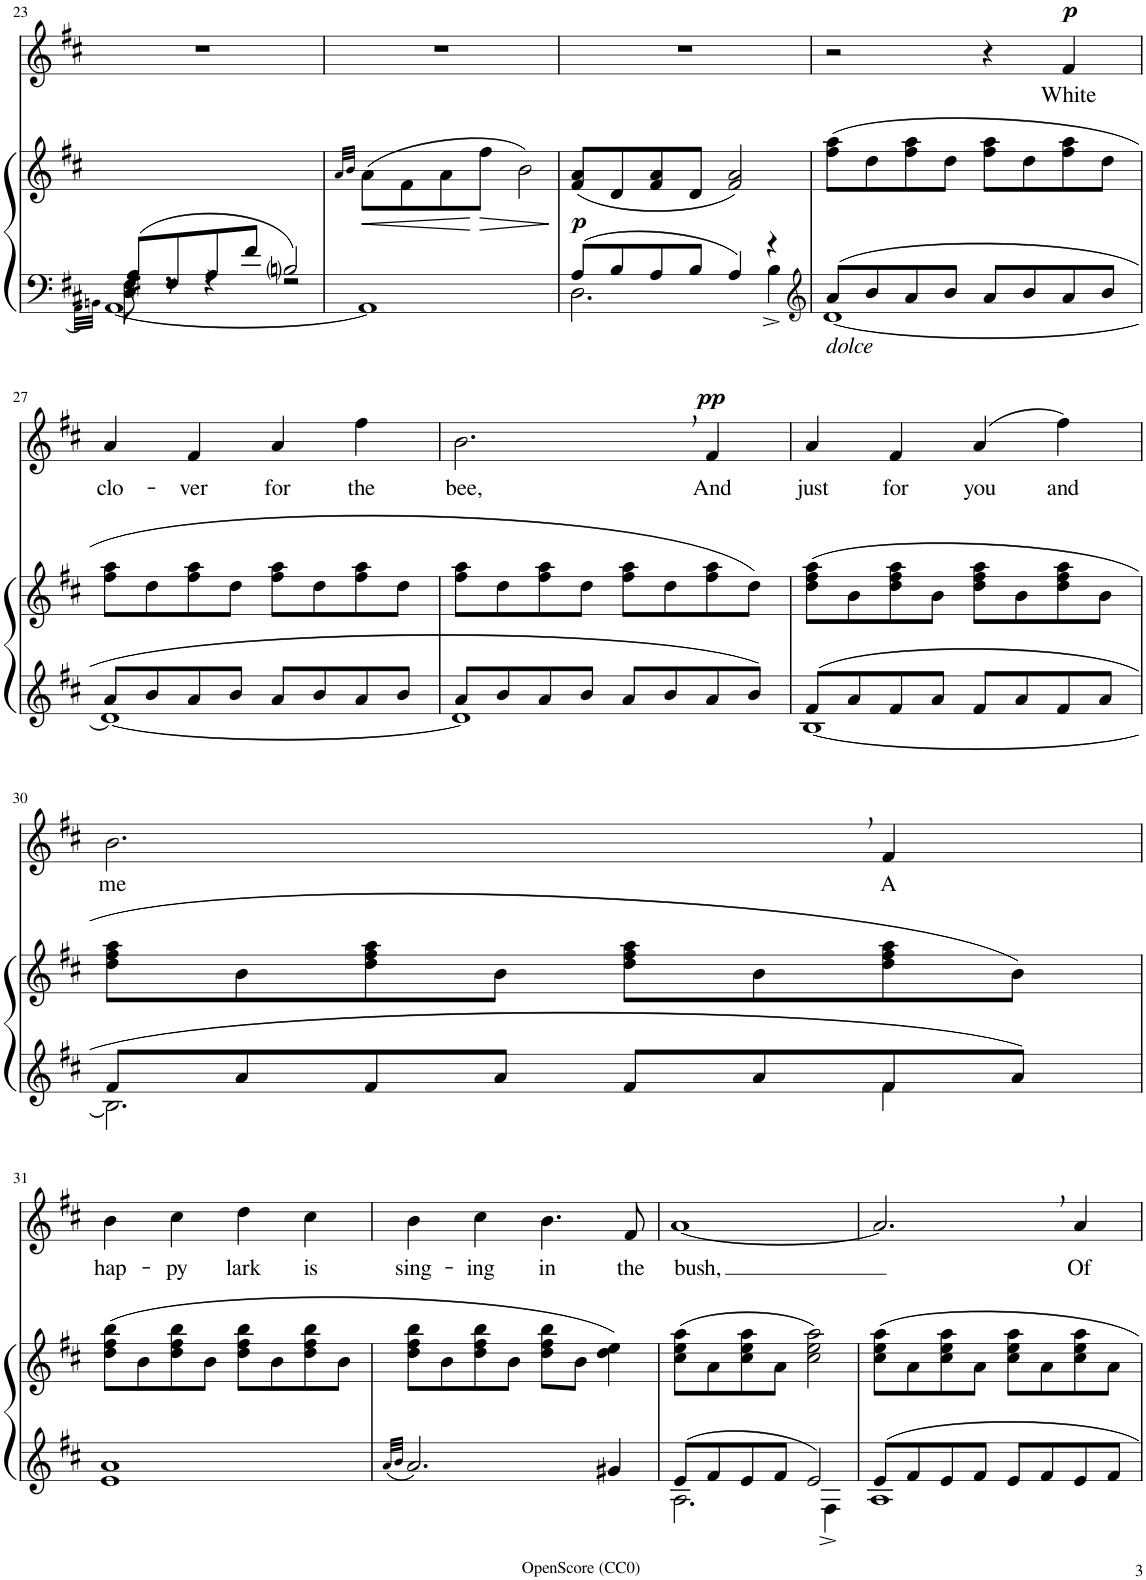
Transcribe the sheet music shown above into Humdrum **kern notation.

**kern	**kern	**dynam	**kern	**text	**dynam
*part2	*part2	*part2	*part1	*part1	*part1
*staff3	*staff2	*staff2/3	*staff1	*staff1	*staff1
*I"Piano	*	*	*I"Voice	*	*
*I'Pno	*	*	*	*	*
!!LO:PB:g=z
*clefF4	*clefG2	*	*clefG2	*	*
*k[f#c#]	*k[f#c#]	*	*k[f#c#]	*	*
*M4/4	*M4/4	*	*M4/4	*	*
=23	=23	=23	=23	=23	=23
*^	*	*	*	*	*
*	*^	*	*	*	*	*
.	.	32qAA\LLL	.	.	.	.	.
.	.	32qBBn\JJJ	.	.	.	.	.
8A/L	8D\ 8F#X\	[1AA	1ryy	.	1r	.	.
8F#/	8r	.	.	.	.	.	.
8A/	4r	.	.	.	.	.	.
8f#/J	.	.	.	.	.	.	.
2Bni/	2r	.	.	.	.	.	.
*v	*v	*v	*	*	*	*	*
=24	=24	=24	=24	=24	=24
.	32qa/LLL	.	.	.	.
.	32qb/JJJ	.	.	.	.
*^	*	*	*	*	*
1ryy	1AA]	(8a\L	.	1r	.	.
.	.	8f#\	.	.	.	.
.	.	8a\	.	.	.	.
!	!	!	!LO:HP:b	!	!	!
.	.	8ff#\J	>	.	.	.
.	.	2b\)	.	.	.	.
*v	*v	*	*	*	*	*
.	.	]	.	.	.
=25	=25	=25	=25	=25	=25
*^	*	*	*	*	*
!	!	!	!LO:DY:b	!	!	!
8A/L	2.D\	(8f#/ 8a/L	p	1r	.	.
8B/	.	8d/	.	.	.	.
8A/	.	8f#/ 8a/	.	.	.	.
8B/J	.	8d/J	.	.	.	.
4A/	.	2f#/ 2a/)	.	.	.	.
4r	4B^\	.	.	.	.	.
=26	=26	=26	=26	=26	=26	=26
*clefG2	*	*	*	*	*	*
!LO:TX:b:i:t=dolce	!	!	!	!	!	!
8a/L	[1d	(8ff#\ 8aa\L	.	2r	.	.
8b/	.	8dd\	.	.	.	.
8a/	.	8ff#\ 8aa\	.	.	.	.
8b/J	.	8dd\J	.	.	.	.
8a/L	.	8ff#\ 8aa\L	.	4r	.	.
8b/	.	8dd\	.	.	.	.
!	!	!	!	!	!LO:LY:b	!LO:DY:a
8a/	.	8ff#\ 8aa\	.	4f#/	White	p
8b/J	.	8dd\J	.	.	.	.
!!LO:LB:g=z
=27	=27	=27	=27	=27	=27	=27
!	!	!	!	!	!LO:LY:b	!
8a/L	1d_	8ff#\ 8aa\L	.	4a/	clo-	.
8b/	.	8dd\	.	.	.	.
!	!	!	!	!	!LO:LY:b	!
8a/	.	8ff#\ 8aa\	.	4f#/	-ver	.
8b/J	.	8dd\J	.	.	.	.
!	!	!	!	!	!LO:LY:b	!
8a/L	.	8ff#\ 8aa\L	.	4a/	for	.
8b/	.	8dd\	.	.	.	.
!	!	!	!	!	!LO:LY:b	!
8a/	.	8ff#\ 8aa\	.	4ff#\	the	.
8b/J	.	8dd\J	.	.	.	.
=28	=28	=28	=28	=28	=28	=28
!	!	!	!	!	!LO:LY:b	!
8a/L	1d]	8ff#\ 8aa\L	.	2.b,\	bee,	.
8b/	.	8dd\	.	.	.	.
8a/	.	8ff#\ 8aa\	.	.	.	.
8b/J	.	8dd\J	.	.	.	.
8a/L	.	8ff#\ 8aa\L	.	.	.	.
8b/	.	8dd\	.	.	.	.
!	!	!	!	!	!LO:LY:b	!LO:DY:a
8a/	.	8ff#\ 8aa\	.	4f#/	And	pp
8b/J	.	8dd\J)	.	.	.	.
=29	=29	=29	=29	=29	=29	=29
!	!	!	!	!	!LO:LY:b	!
8f#/L	[1B	(8dd\ 8ff#\ 8aa\L	.	4a/	just	.
8a/	.	8b\	.	.	.	.
!	!	!	!	!	!LO:LY:b	!
8f#/	.	8dd\ 8ff#\ 8aa\	.	4f#/	for	.
8a/J	.	8b\J	.	.	.	.
!	!	!	!	!	!LO:LY:b	!
8f#/L	.	8dd\ 8ff#\ 8aa\L	.	(4a/	you	.
8a/	.	8b\	.	.	.	.
!	!	!	!	!	!LO:LY:b	!
8f#/	.	8dd\ 8ff#\ 8aa\	.	4ff#\)	and	.
8a/J	.	8b\J	.	.	.	.
!!LO:LB:g=z
=30	=30	=30	=30	=30	=30	=30
!	!	!	!	!	!LO:LY:b	!
8f#/L	2.B\]	8dd\ 8ff#\ 8aa\L	.	2.b,\	me	.
8a/	.	8b\	.	.	.	.
8f#/	.	8dd\ 8ff#\ 8aa\	.	.	.	.
8a/J	.	8b\J	.	.	.	.
8f#/L	.	8dd\ 8ff#\ 8aa\L	.	.	.	.
8a/	.	8b\	.	.	.	.
!	!	!	!	!	!LO:LY:b	!
8f#/	4f#\	8dd\ 8ff#\ 8aa\	.	4f#/	A	.
8a/J	.	8b\J)	.	.	.	.
*v	*v	*	*	*	*	*
!!LO:LB:g=z
=31	=31	=31	=31	=31	=31
!	!	!	!	!LO:LY:b	!
1e 1a	(8dd\ 8ff#\ 8bb\L	.	4b\	hap-	.
.	8b\	.	.	.	.
!	!	!	!	!LO:LY:b	!
.	8dd\ 8ff#\ 8bb\	.	4cc#\	-py	.
.	8b\J	.	.	.	.
!	!	!	!	!LO:LY:b	!
.	8dd\ 8ff#\ 8bb\L	.	4dd\	lark	.
.	8b\	.	.	.	.
!	!	!	!	!LO:LY:b	!
.	8dd\ 8ff#\ 8bb\	.	4cc#\	is	.
.	8b\J	.	.	.	.
=32	=32	=32	=32	=32	=32
32qa/LLL	.	.	.	.	.
32qb/JJJ	.	.	.	.	.
!	!	!	!	!LO:LY:b	!
2.a/	8dd\ 8ff#\ 8bb\L	.	4b\	sing-	.
.	8b\	.	.	.	.
!	!	!	!	!LO:LY:b	!
.	8dd\ 8ff#\ 8bb\	.	4cc#\	-ing	.
.	8b\J	.	.	.	.
!	!	!	!	!LO:LY:b	!
.	8dd\ 8ff#\ 8bb\L	.	4.b\	in	.
.	8b\J	.	.	.	.
4g#X/	4dd\ 4ee\)	.	.	.	.
!	!	!	!	!LO:LY:b	!
.	.	.	8f#/	the	.
=33	=33	=33	=33	=33	=33
*^	*	*	*	*	*
!	!	!	!	!	!LO:LY:b	!
8e/L	2.A\	(8cc#\ 8ee\ 8aa\L	.	[1a	bush,	.
8f#/	.	8a\	.	.	.	.
8e/	.	8cc#\ 8ee\ 8aa\	.	.	.	.
8f#/J	.	8a\J	.	.	.	.
2e/	.	2cc#\ 2ee\ 2aa\)	.	.	.	.
.	4F#^\	.	.	.	.	.
=34	=34	=34	=34	=34	=34	=34
8e/L	1A	8cc#\ 8ee\ 8aa\L	.	2.a,/]	.	.
8f#/	.	8a\	.	.	.	.
8e/	.	8cc#\ 8ee\ 8aa\	.	.	.	.
8f#/J	.	8a\J	.	.	.	.
8e/L	.	8cc#\ 8ee\ 8aa\L	.	.	.	.
8f#/	.	8a\	.	.	.	.
!	!	!	!	!	!LO:LY:b	!
8e/	.	8cc#\ 8ee\ 8aa\	.	4a/	Of	.
8f#/J	.	8a\J	.	.	.	.
*v	*v	*	*	*	*	*
=	=	=	=	=	=
*-	*-	*-	*-	*-	*-
